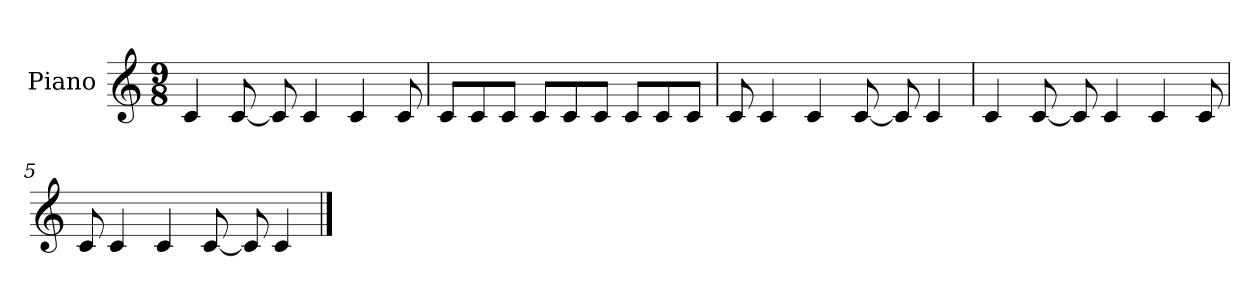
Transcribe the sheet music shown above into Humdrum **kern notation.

**kern
*part1
*staff1
*I"Piano
*I'Pno.
*clefG2
*k[]
*M9/8
*MM90
=1
4c/
[8c/
8c/]
4c/
4c/
8c/
=2
8c/L
8c/
8c/J
8c/L
8c/
8c/J
8c/L
8c/
8c/J
=3
8c/
4c/
4c/
[8c/
8c/]
4c/
=4
4c/
[8c/
8c/]
4c/
4c/
8c/
=5
8c/
4c/
4c/
[8c/
8c/]
4c/
==
*-
